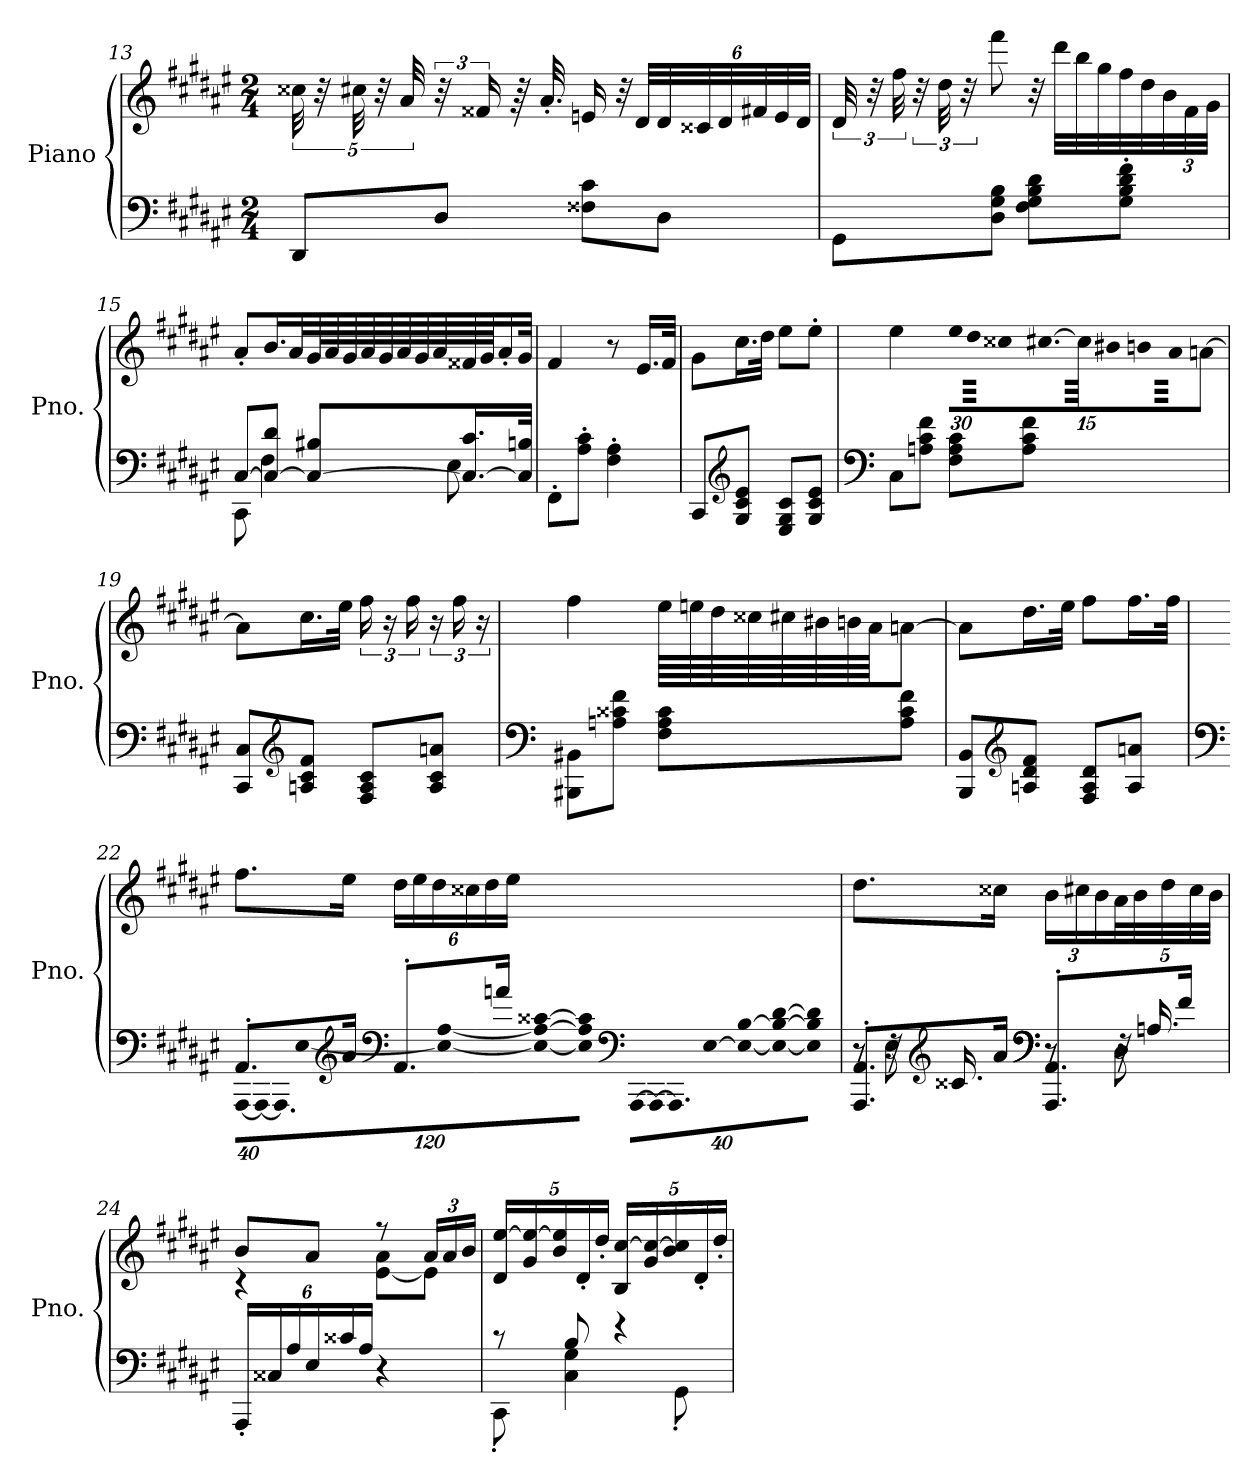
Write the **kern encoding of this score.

**kern	**kern
*part1	*part1
*staff2	*staff1
*I"Piano	*
*I'Pno.	*
!!LO:LB:g=z
*clefF4	*clefG2
*k[f#c#g#d#a#e#]	*k[f#c#g#d#a#e#]
*M2/4	*M2/4
=13	=13
8DD#/L	40cc##X\
.	40r
.	40cc#X\
.	40r
.	40a#/
8D#/J	48r
.	24f##X/
.	64r
.	32.a#'/
8F##X\ 8c#\L	16en/
.	32r
.	32d#/LLL
*	*Xbrackettup
8D#\J	48d#/
.	48c##X/
.	48d#/
.	48f#X/
.	48e/
.	48d#/JJJ
=14	=14
*	*brackettup
8GG#\L	48d#/
.	48r
.	48ff#\
.	48r
.	48dd#\
.	48r
8D#\ 8G#\ 8B\J	8fff#\
8F#\ 8G#\ 8B\ 8d#\L	32r
.	32ddd#\LLL
.	32bb\
.	32gg#\
8G#\' 8B\' 8d#\' 8f#\'J	32ff#\
.	32dd#\
*	*Xbrackettup
.	48b\
.	48f#\
.	48g#\JJJ
!!LO:PB:g=z
=15	=15
*^	*
[8C#/L	8CC#\	8a#'/L
8C#/_ 8d#/J	4F#\	16.b/L
.	.	32a#/L
8C#/_ 8B#X/L	.	64g#/L
.	.	64a#/
.	.	64g#/
.	.	64a#/
.	.	64g#/
.	.	64a#/
.	.	64g#/
.	.	64a#/
16.C#/_ 16.c#/L	8E#\	64f##X/
.	.	64g#/JJ
.	.	16a#'/
32C#/] 32Bn/JJk	.	32g#/JJk
*v	*v	*
=16	=16
8FF#'\L	4f#/
8A#\' 8c#\'J	.
4F#\' 4A#\'	8r
.	16.e#/LL
.	32f#/JJk
=17	=17
8CC#/L	8g#\L
*clefG2	*
8G#/ 8c#/ 8e#/J	16.cc#\L
.	32dd#\JJk
8E#/ 8G#/ 8c#/L	8ee#\L
8G#/ 8c#/ 8e#/J	8ee#'\J
!!LO:LB:g=z
=18	=18
*clefF4	*
8C#\L	4ee#\
8An\ 8c#\ 8f#\J	.
!	!LO:N:vis=256%9
8F#\ 8A\ 8c#\L	960%17ee#\LLLL
!	!LO:N:vis=256%9
.	960%17dd#\
.	1920ryy
!	!LO:N:vis=256%9
.	960%17cc##X\
.	[160.cc#X\
.	120cc#\]
!	!LO:N:vis=256%9
.	960%17b#X\
!	!LO:N:vis=256%9
.	960%17bn\
.	1920ryy
!	!LO:N:vis=256%9
.	960%17a#\JJJ
8A\ 8c#\ 8f#\J	[8an\J
=19	=19
8CC#/ 8C#/L	8a\L]
*clefG2	*
8An/ 8c#/ 8f#/J	16.cc#\L
.	32ee#\JJk
*	*brackettup
8F#/ 8A/ 8c#/L	24ff#\
.	24r
.	24ff#\
8A/ 8c#/ 8an/J	24r
.	24ff#\
.	24r
!!LO:LB:g=z
=20	=20
*clefF4	*
8BBB#X\ 8BB#X\L	4ff#\
8An\ 8c##X\ 8f#\J	.
*	*MM33
8F#\ 8A\ 8c##\L	64ee#\LLLL
.	64een\
.	64dd#\
.	64cc##X\
.	64cc#X\
.	64b#X\
.	64bn\
.	64a#\JJJ
8A\ 8c##\ 8f#\J	[8an\J
=21	=21
*	*MM32
8BBB/ 8BB/L	8a\L]
*clefG2	*
8An/ 8d#/ 8f#/J	16.dd#\L
.	32ee#\JJk
*	*MM31
8F#/ 8A/ 8d#/L	8ff#\L
8A/ 8an/J	16.ff#\L
.	32ff#\JJk
!!LO:LB:g=z
=22	=22
*clefF4	*
*^	*
*	*Xbrackettup	*
!	!LO:N:vis=32	!
8.AA#'/L	[640%23AAA#\LLL	8.ff#\L
!	!LO:N:vis=32	!
.	640%23AAA#\_	.
!	!LO:N:vis=32.	!
.	1920%103AAA#\]	.
!	!LO:N:vis=256%9	!
.	[960%17E#\L	.
!	!LO:N:vis=256%9	!
.	960%17E#\_ [960%17A#\	.
!	!LO:N:vis=256%9	!
.	960%17E#\_ 960%17A#\_ [960%17c##X\JJ	.
!	!LO:N:vis=16	!
.	1920%137E#\] 1920%137A#\] 1920%137c##\]JJ	.
*clefG2	*	*
16a#/Jk	.	16ee#\Jk
*clefF4	*	*
!	!LO:N:vis=32	!
*	*	*Xbrackettup
8.AA#'/L	[640%23AAA#\LLL	24dd#\LL
!	!LO:N:vis=32	!
.	640%23AAA#\_	.
.	.	24ee#\
!	!LO:N:vis=32.	!
.	1920%103AAA#\]	.
.	.	24dd#\
.	.	24cc##X\
!	!LO:N:vis=256%9	!
.	[960%17E#\L	.
!	!LO:N:vis=256%9	!
.	960%17E#\_ [960%17B\	.
!	!LO:N:vis=256%9	!
.	960%17E#\_ 960%17B\_ [960%17d#\JJ	.
.	.	24dd#\
!	!LO:N:vis=16	!
.	1920%137E#\] 1920%137B\] 1920%137d#\]JJ	.
16an/Jk	.	.
.	.	24ee#\JJ
!!LO:LB:g=z
=23	=23	=23
*	*^	*
8r	8r	8.AAA#/' 8.AA#/'L	8.dd#\L
32r	8E#\	.	.
*clefG2	*	*	*
16.c##X/	.	.	.
.	.	16a#/Jk	16cc##X\Jk
*clefF4	*	*	*
8r	8r	8.AAA#/' 8.AA#/'L	24b\LL
.	.	.	24cc#X\
.	.	.	24b\
32r	8D#\	.	40a#\L
.	.	.	40b\
16.An/	.	.	.
.	.	.	40dd#\
.	.	16f#/Jk	.
.	.	.	40cc#\
.	.	.	40b\JJJ
*v	*v	*v	*
=24	=24
*	*^
*	*	*^
*	*	*	*^
24AAA#'/LL	8b/L	4r	6..ryy	3ryy
24C##X/	.	.	.	.
24A#/	.	.	.	.
*	*MM23	*	*	*
24E#/	8a#/J	.	.	.
24c##X/	.	.	.	.
24A#/JJ	.	.	.	.
*	*MM22	*	*	*
4r	8r	[8e#\ 8a#\L	.	.
*	*MM20	*	*	*
.	.	.	6ryy	.
*	*MM20	*	*	*
.	.	.	.	6ryy
*	*MM18	*	*	*
.	24a#/LL	8e#\J]	.	.
.	24a#/	.	.	.
*	*MM16	*	*	*
.	24b/JJ	.	24ryy	.
*	*v	*v	*v	*v
!!LO:LB:g=z
=25	=25
*	*MM93
*^	*
8r	8CC#'\	20d#/ [20ee#/LL
.	.	20g#/ 20ee#/_
.	.	20b/ 20ee#/]
8B/	4C#\ 4G#\	.
.	.	20d#'/
.	.	20dd#'/JJ
*	*	*MM98
4r	.	20B/ [20cc#/LL
.	.	20g#/ 20cc#/_
.	.	20b/ 20cc#/]
.	8GG#'\	.
.	.	20d#'/
.	.	20dd#'/JJ
*v	*v	*
=	=
*-	*-
